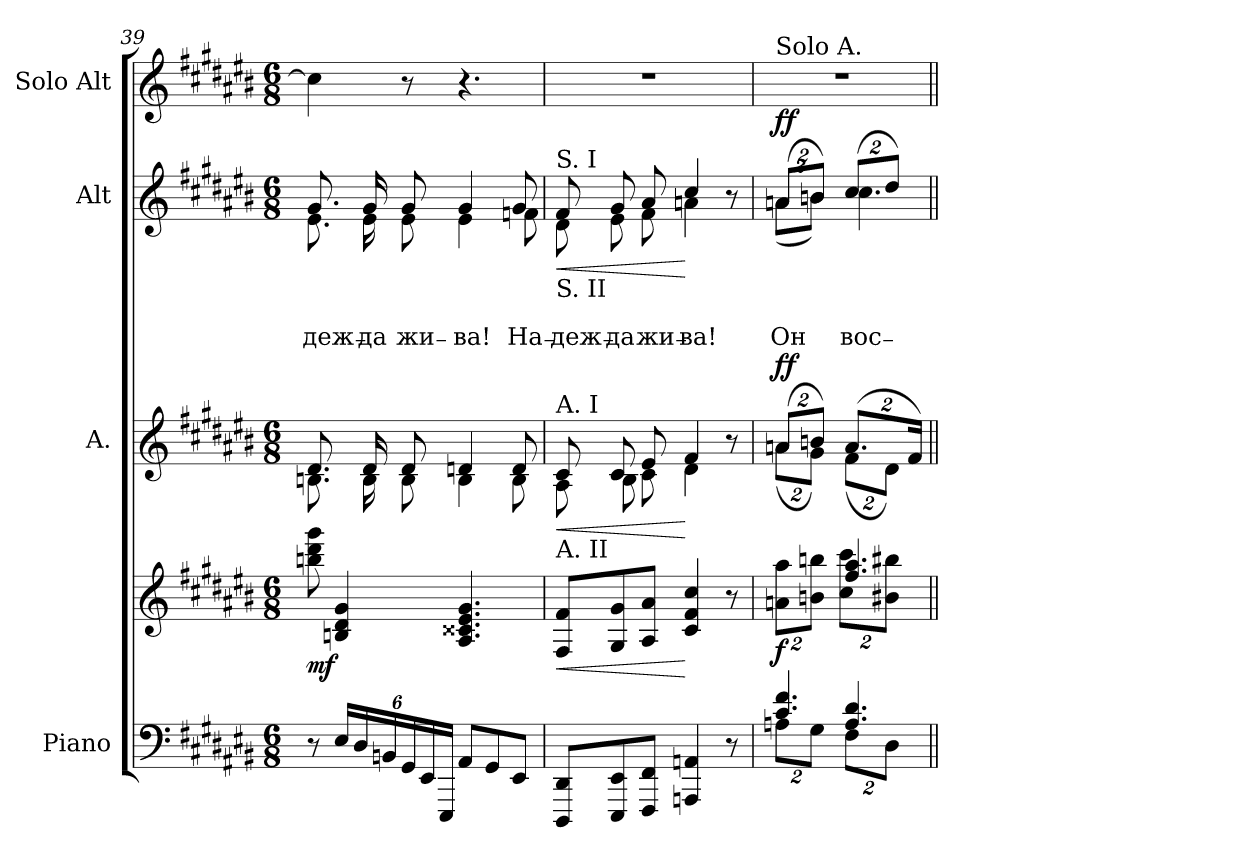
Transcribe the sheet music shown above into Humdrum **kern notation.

**kern	**kern	**dynam	**kern	**dynam	**kern	**text	**text	**dynam	**kern
*part4	*part4	*part4	*part3	*part3	*part2	*part2	*part2	*part2	*part1
*staff5	*staff4	*staff4/5	*staff3	*staff3	*staff2	*staff2	*staff2	*staff2	*staff1
*I"Piano	*	*	*I"A.	*	*I"Alt	*	*	*	*I"Solo Alt
*clefF4	*clefG2	*	*clefG2	*	*clefG2	*	*	*	*clefG2
*k[f#c#g#d#a#e#b#]	*k[f#c#g#d#a#e#b#]	*	*k[f#c#g#d#a#e#b#]	*	*k[f#c#g#d#a#e#b#]	*	*	*	*k[f#c#g#d#a#e#b#]
*C#:	*C#:	*	*C#:	*	*C#:	*	*	*	*C#:
*M6/8	*M6/8	*	*M6/8	*	*M6/8	*	*	*	*M6/8
=39	=39	=39	=39	=39	=39	=39	=39	=39	=39
*	*	*	*^	*	*	*	*	*	*
!	!	!LO:DY:b	!	!	!	!	!	!LO:LY:b	!	!
*	*	*	*	*	*	*^	*	*	*	*
8r	8bbn\ 8ddd#\ 8ggg#\	mf	8.d#/	8.Bn\	.	8.g#/	8.e#\	.	деж₋	.	4cc#\]
24E#/LL	4Bn/ 4d#/ 4g#/	.	.	.	.	.	.	.	.	.	.
24D#/	.	.	.	.	.	.	.	.	.	.	.
!	!	!	!	!	!	!	!	!	!LO:LY:b	!	!
.	.	.	16d#/	16B\	.	16g#/	16e#\	.	да	.	.
24BBn/	.	.	.	.	.	.	.	.	.	.	.
!	!	!	!	!	!	!	!	!	!LO:LY:b	!	!
24GG#/	.	.	8d#/	8B\	.	8g#/	8e#\	.	жи₋	.	8r
24EE#/	.	.	.	.	.	.	.	.	.	.	.
24EEE#/JJ	.	.	.	.	.	.	.	.	.	.	.
!	!	!	!	!	!	!	!	!	!LO:LY:b	!	!
8AA#/L	4.A#/ 4.c##X/ 4.e#/ 4.g#/	.	4dn/	4B\	.	4g#/	4e#\	.	ва!	.	4.r
8GG#/	.	.	.	.	.	.	.	.	.	.	.
!	!	!	!	!	!	!	!	!	!LO:LY:b	!	!
8EE#/J	.	.	8d/	8B\	.	8g#/	8fn\	.	На₋	.	.
!!LO:PB:g=z
=40	=40	=40	=40	=40	=40	=40	=40	=40	=40	=40	=40
!	!	!LO:HP:b	!	!	!LO:HP:b	!	!	!	!	!	!
!	!	!	!	!	!	!LO:TX:a:t=S. I	!	!	!	!	!
!	!	!	!	!	!	!LO:TX:b:t=S. II	!	!	!	!	!
!	!	!	!LO:TX:a:t=A. I	!	!	!	!	!	!	!	!
!	!	!	!LO:TX:b:t=A. II	!	!	!	!	!	!	!	!
!	!	!	!	!	!	!	!	!	!LO:LY:b	!LO:HP:b	!
8DDD#/ 8DD#/L	8F#/ 8f#/L	<	8c#/	8A#\	<	8f#/	8d#\	.	деж₋	<	2.r
!	!	!	!	!	!	!	!	!	!LO:LY:b	!	!
8EEE#/ 8EE#/	8G#/ 8g#/	.	8c#/	8B#\	.	8g#/	8e#\	.	да	.	.
!	!	!	!	!	!	!	!	!	!LO:LY:b	!	!
8FFF#/ 8FF#/J	8A#/ 8a#/J	.	8e#/	8c#\	.	8a#/	8f#\	.	жи₋	.	.
!	!	!	!	!	!	!	!	!	!LO:LY:b	!	!
4AAAn/ 4AAn/	4c#/ 4f#/ 4cc#/	[	4f#/	4d#\	[	4cc#/	4an\	.	ва!	[	.
8r	8r	.	8r	8ryy	.	8r	8ryy	.	.	.	.
=41	=41	=41	=41	=41	=41	=41	=41	=41	=41	=41	=41
*^	*^	*	*	*	*	*	*	*	*	*	*
!	!	!	!	!	!	!	!	!	!	!	!	!	!LO:TX:a:t=Solo A.
!	!	!	!	!LO:DY:b	!	!	!LO:DY:a	!	!	!	!LO:LY:b	!LO:DY:a	!
4.c#/ 4.f#/	16%3An\L	4.ryy	16%3an\ 16%3aa#\L	f	(>16%3an/L	(<16%3a\L	ff	(>16%3an/L	(<16%3a\L	.	Он	ff	2.r
.	16%3G#\J	.	16%3bn\ 16%3bbn\J	.	16%3bn/J)	16%3g#\J)	.	16%3bn/J)	16%3b\J)	.	.	.	.
!	!	!	!	!	!	!	!	!	!	!	!LO:LY:b	!	!
4.A/ 4.d#/	16%3F#\L	4.ff#/ 4.aa#/	16%3cc#\ 16%3ccc#\L	.	(>16%3.a/L	(<16%3f#\L	.	(>16%3cc#/L	4.cc#\	.	вос₋	.	.
.	16%3D#\J	.	16%3b#X\ 16%3bb#X\J	.	.	16%3d#\J)	.	16%3dd#/J)	.	.	.	.	.
.	.	.	.	.	32%3f#/Jk)	.	.	.	.	.	.	.	.
*v	*v	*	*	*	*v	*v	*	*v	*v	*	*	*	*
*	*v	*v	*	*	*	*	*	*	*	*
=||	=||	=||	=||	=||	=||	=||	=||	=||	=||
*-	*-	*-	*-	*-	*-	*-	*-	*-	*-
